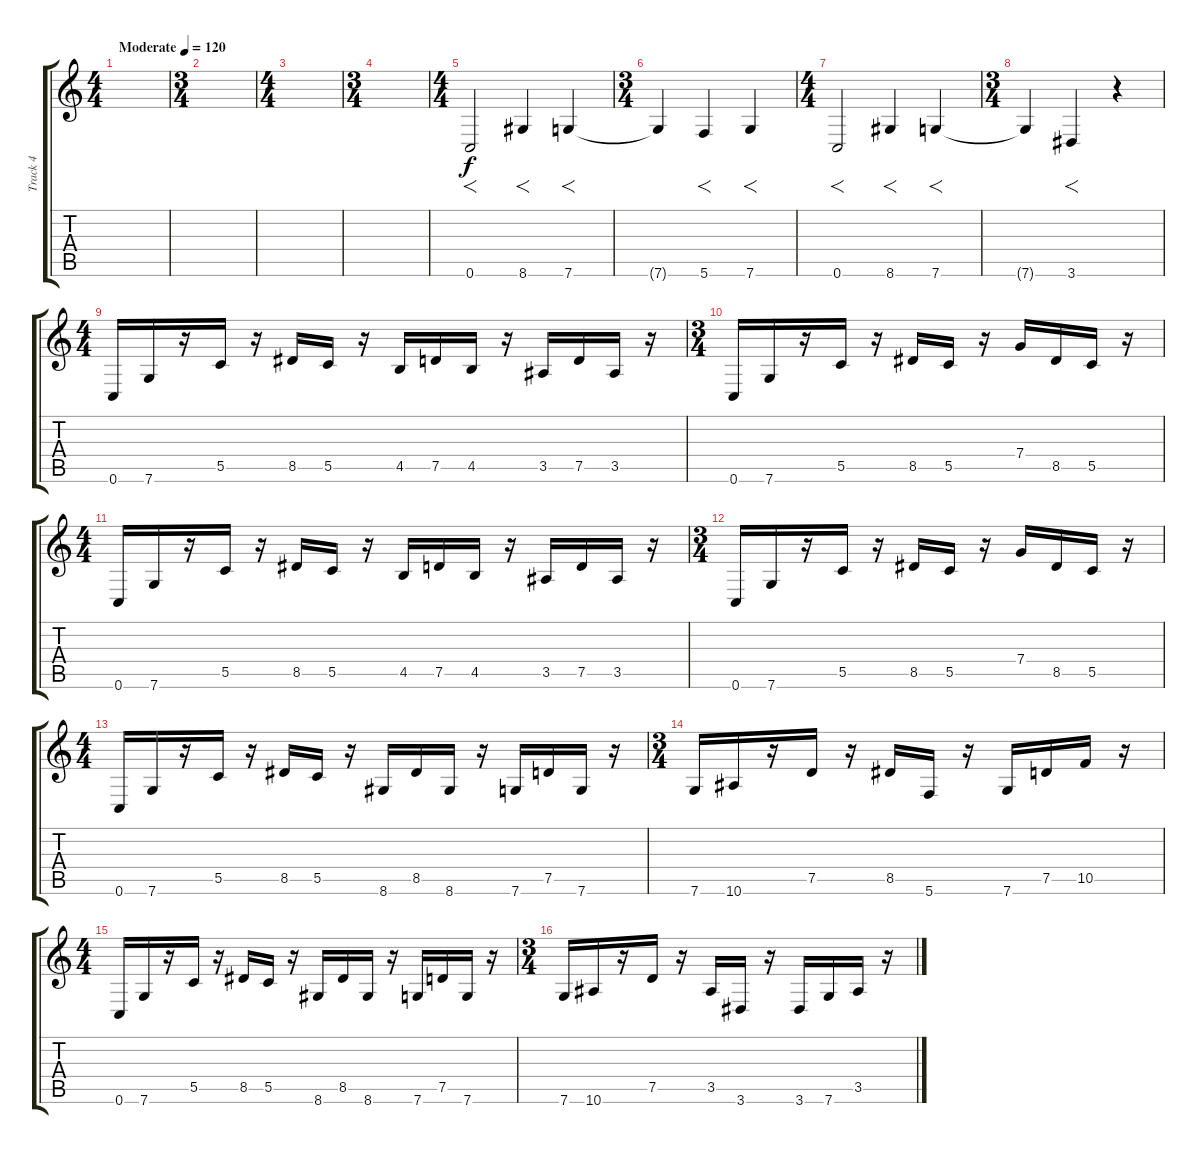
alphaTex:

\track ("Track 4" "Track 4") {instrument distortionguitar}
\staff {score tabs}
\tuning (D4 A3 F3 C3 G2 C2) {hide}
\ts (4 4)
\tempo (120 "Moderate")
\clef g2
\ks c
|
\ts (3 4)
|
\ts (4 4)
|
\ts (3 4)
|
\ts (4 4)
0.6.2{f} 8.6.4{f} 7.6.4{f} |
\ts (3 4)
7.6{t}.4 5.6.4{f} 7.6.4{f} |
\ts (4 4)
0.6.2{f} 8.6.4{f} 7.6.4{f} |
\ts (3 4)
7.6{t}.4 3.6.4{f} r.4 |
\ts (4 4)
0.6.16 7.6.16 r.16 5.5.16 r.16 8.5.16 5.5.16 r.16 4.5.16 7.5.16 4.5.16 r.16 3.5.16 7.5.16 3.5.16 r.16 |
\ts (3 4)
0.6.16 7.6.16 r.16 5.5.16 r.16 8.5.16 5.5.16 r.16 7.4.16 8.5.16 5.5.16 r.16 |
\ts (4 4)
0.6.16 7.6.16 r.16 5.5.16 r.16 8.5.16 5.5.16 r.16 4.5.16 7.5.16 4.5.16 r.16 3.5.16 7.5.16 3.5.16 r.16 |
\ts (3 4)
0.6.16 7.6.16 r.16 5.5.16 r.16 8.5.16 5.5.16 r.16 7.4.16 8.5.16 5.5.16 r.16 |
\ts (4 4)
0.6.16 7.6.16 r.16 5.5.16 r.16 8.5.16 5.5.16 r.16 8.6.16 8.5.16 8.6.16 r.16 7.6.16 7.5.16 7.6.16 r.16 |
\ts (3 4)
7.6.16 10.6.16 r.16 7.5.16 r.16 8.5.16 5.6.16 r.16 7.6.16 7.5.16 10.5.16 r.16 |
\ts (4 4)
0.6.16 7.6.16 r.16 5.5.16 r.16 8.5.16 5.5.16 r.16 8.6.16 8.5.16 8.6.16 r.16 7.6.16 7.5.16 7.6.16 r.16 |
\ts (3 4)
7.6.16 10.6.16 r.16 7.5.16 r.16 3.5.16 3.6.16 r.16 3.6.16 7.6.16 3.5.16 r.16
